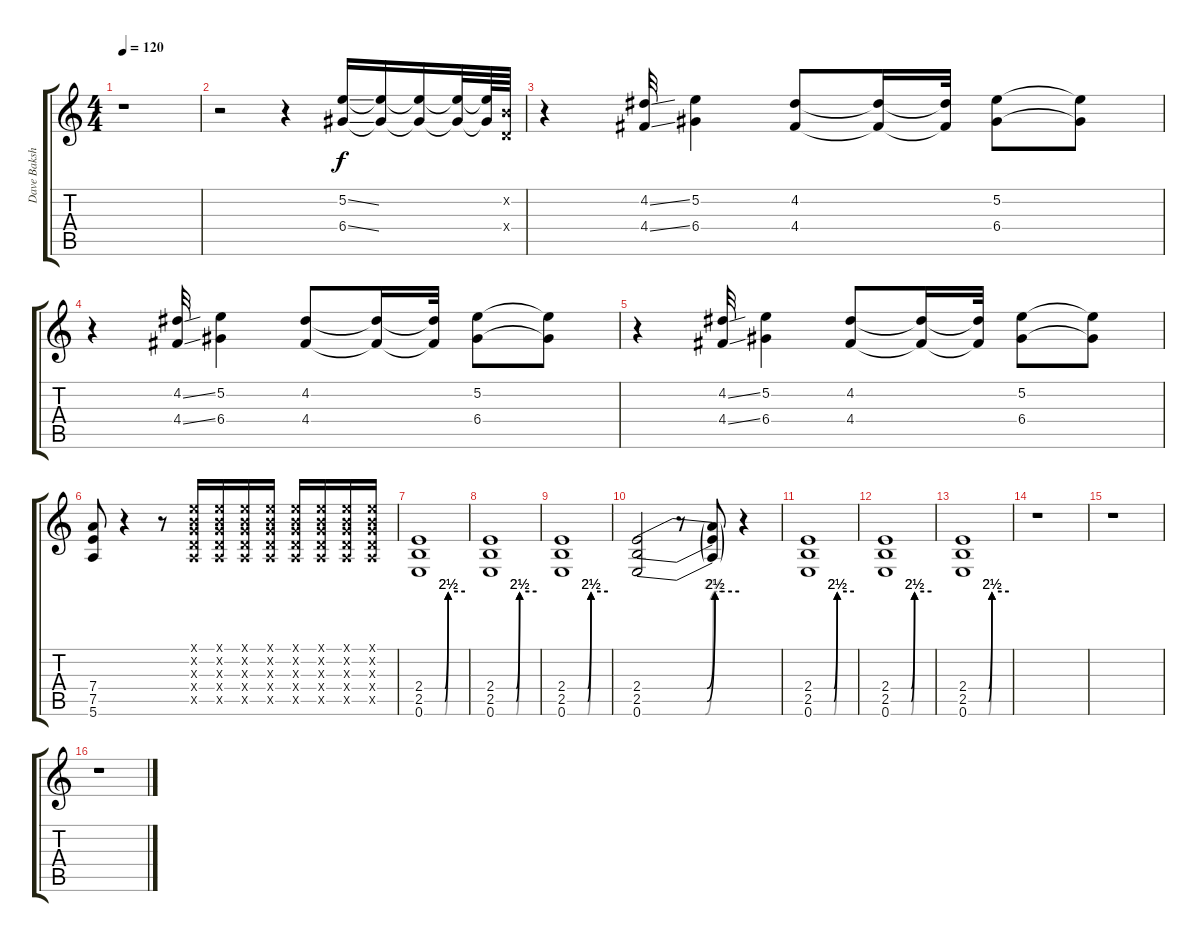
\track ("Dave Baksh (DAVE BROWNSOUND)" "Dave Baksh") {instrument overdrivenguitar}
\staff {score tabs}
\tuning (E4 B3 G3 D3 A2 E2) {hide}
\ts (4 4)
\tempo 120
\clef g2
\ks c
r.1{dy f} |
r.2 r.4 (5.2{ss} 6.4{ss}).16 (5.2{t} 6.4{t}).16 (5.2{t} 6.4{t}).16 (5.2{t} 6.4{t}).32 (5.2{t} 6.4{t}).64 (0.2{x} 0.4{x}).64 |
r.4 (4.2{ss} 4.4{ss}).32 (5.2 6.4).4 (4.2 4.4).8 (4.2{t} 4.4{t}).16 (4.2{t} 4.4{t}).32 (5.2 6.4).8 (5.2{t} 6.4{t}).8 |
r.4 (4.2{ss} 4.4{ss}).32 (5.2 6.4).4 (4.2 4.4).8 (4.2{t} 4.4{t}).16 (4.2{t} 4.4{t}).32 (5.2 6.4).8 (5.2{t} 6.4{t}).8 |
r.4 (4.2{ss} 4.4{ss}).32 (5.2 6.4).4 (4.2 4.4).8 (4.2{t} 4.4{t}).16 (4.2{t} 4.4{t}).32 (5.2 6.4).8 (5.2{t} 6.4{t}).8 |
(7.4 7.5 5.6).8 r.4 r.8 (0.1{x} 0.2{x} 0.3{x} 0.4{x} 0.5{x}).16 (0.1{x} 0.2{x} 0.3{x} 0.4{x} 0.5{x}).16 (0.1{x} 0.2{x} 0.3{x} 0.4{x} 0.5{x}).16 (0.1{x} 0.2{x} 0.3{x} 0.4{x} 0.5{x}).16 (0.1{x} 0.2{x} 0.3{x} 0.4{x} 0.5{x}).16 (0.1{x} 0.2{x} 0.3{x} 0.4{x} 0.5{x}).16 (0.1{x} 0.2{x} 0.3{x} 0.4{x} 0.5{x}).16 (0.1{x} 0.2{x} 0.3{x} 0.4{x} 0.5{x}).16 |
(2.4{be (custom 0 0 30 0 35 10 60 10)} 2.5{be (custom 0 0 30 0 35 10 60 10)} 0.6{be (custom 0 0 30 0 35 10 60 10)}).1 |
(2.4{be (custom 0 0 30 0 35 10 60 10)} 2.5{be (custom 0 0 30 0 35 10 60 10)} 0.6{be (custom 0 0 30 0 35 10 60 10)}).1 |
(2.4{be (custom 0 0 30 0 35 10 60 10)} 2.5{be (custom 0 0 30 0 35 10 60 10)} 0.6{be (custom 0 0 30 0 35 10 60 10)}).1 |
(2.4{be (custom 0 0 30 0 40 0 45 10 50 10 60 10)} 2.5{be (custom 0 0 30 0 40 0 45 10 51 10 60 10)} 0.6{be (custom 0 0 30 0 39 0 44 10 51 10 60 10)}).2 r.8 (2.4{t} 2.5{t} 0.6{t}).8 r.4 |
(2.4{be (custom 0 0 30 0 35 10 60 10)} 2.5{be (custom 0 0 30 0 35 10 60 10)} 0.6{be (custom 0 0 30 0 35 10 60 10)}).1 |
(2.4{be (custom 0 0 30 0 35 10 60 10)} 2.5{be (custom 0 0 30 0 35 10 60 10)} 0.6{be (custom 0 0 30 0 35 10 60 10)}).1 |
(2.4{be (custom 0 0 30 0 35 10 60 10)} 2.5{be (custom 0 0 30 0 35 10 60 10)} 0.6{be (custom 0 0 30 0 35 10 60 10)}).1 |
r.1 |
r.1 |
r.1
